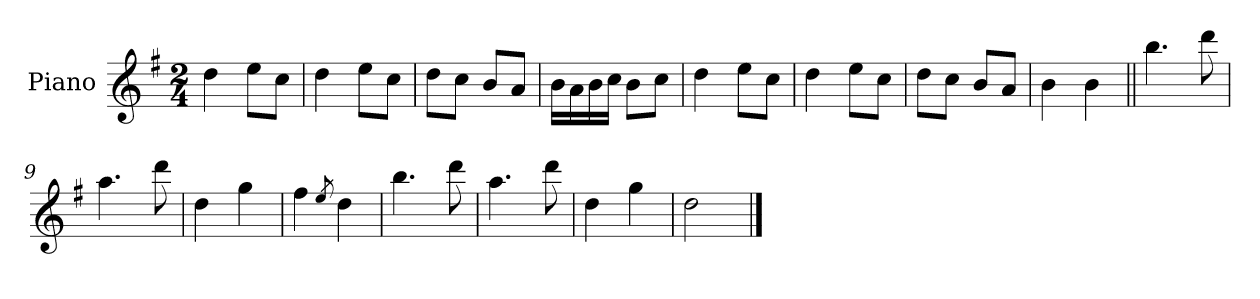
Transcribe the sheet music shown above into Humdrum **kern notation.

**kern
*part1
*staff1
*I"Piano
*I'Pno.
*clefG2
*k[f#]
*M2/4
=
4dd\
8ee\L
8cc\J
=1
4dd\
8ee\L
8cc\J
=2
8dd\L
8cc\J
8b/L
8a/J
=3
16b\LL
16a\
16b\
16cc\JJ
8b\L
8cc\J
=4
4dd\
8ee\L
8cc\J
=5
4dd\
8ee\L
8cc\J
=6
8dd\L
8cc\J
8b/L
8a/J
=7
4b\
4b\
=8||
4.bb\
8ddd\
=9
4.aa\
8ddd\
=10
4dd\
4gg\
=11
4ff#\
8qee/
4dd\
=12
4.bb\
8ddd\
=13
4.aa\
8ddd\
=14
4dd\
4gg\
=15
2dd\
==
*-
